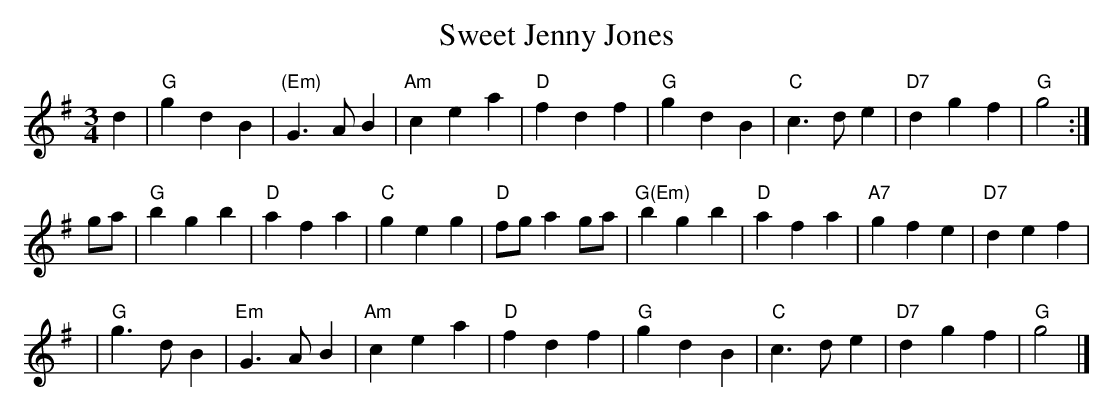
X:1
T:Sweet Jenny Jones
M:3/4
L:1/4
K:G
d | "G"gdB | "(Em)"G>AB | "Am"cea | "D"fdf | "G"gdB | "C"c>de | "D7"dgf | "G"g2 :|
g/a/ | "G"bgb | "D"afa | "C"geg | "D"f/g/ a g/a/ | "G(Em)"bgb | "D"afa | "A7"gfe | "D7"def |
y3 | "G"g>dB | "Em"G>AB | "Am"cea | "D"fdf | "G"gdB | "C"c>de | "D7"dgf | "G"g2 |]
